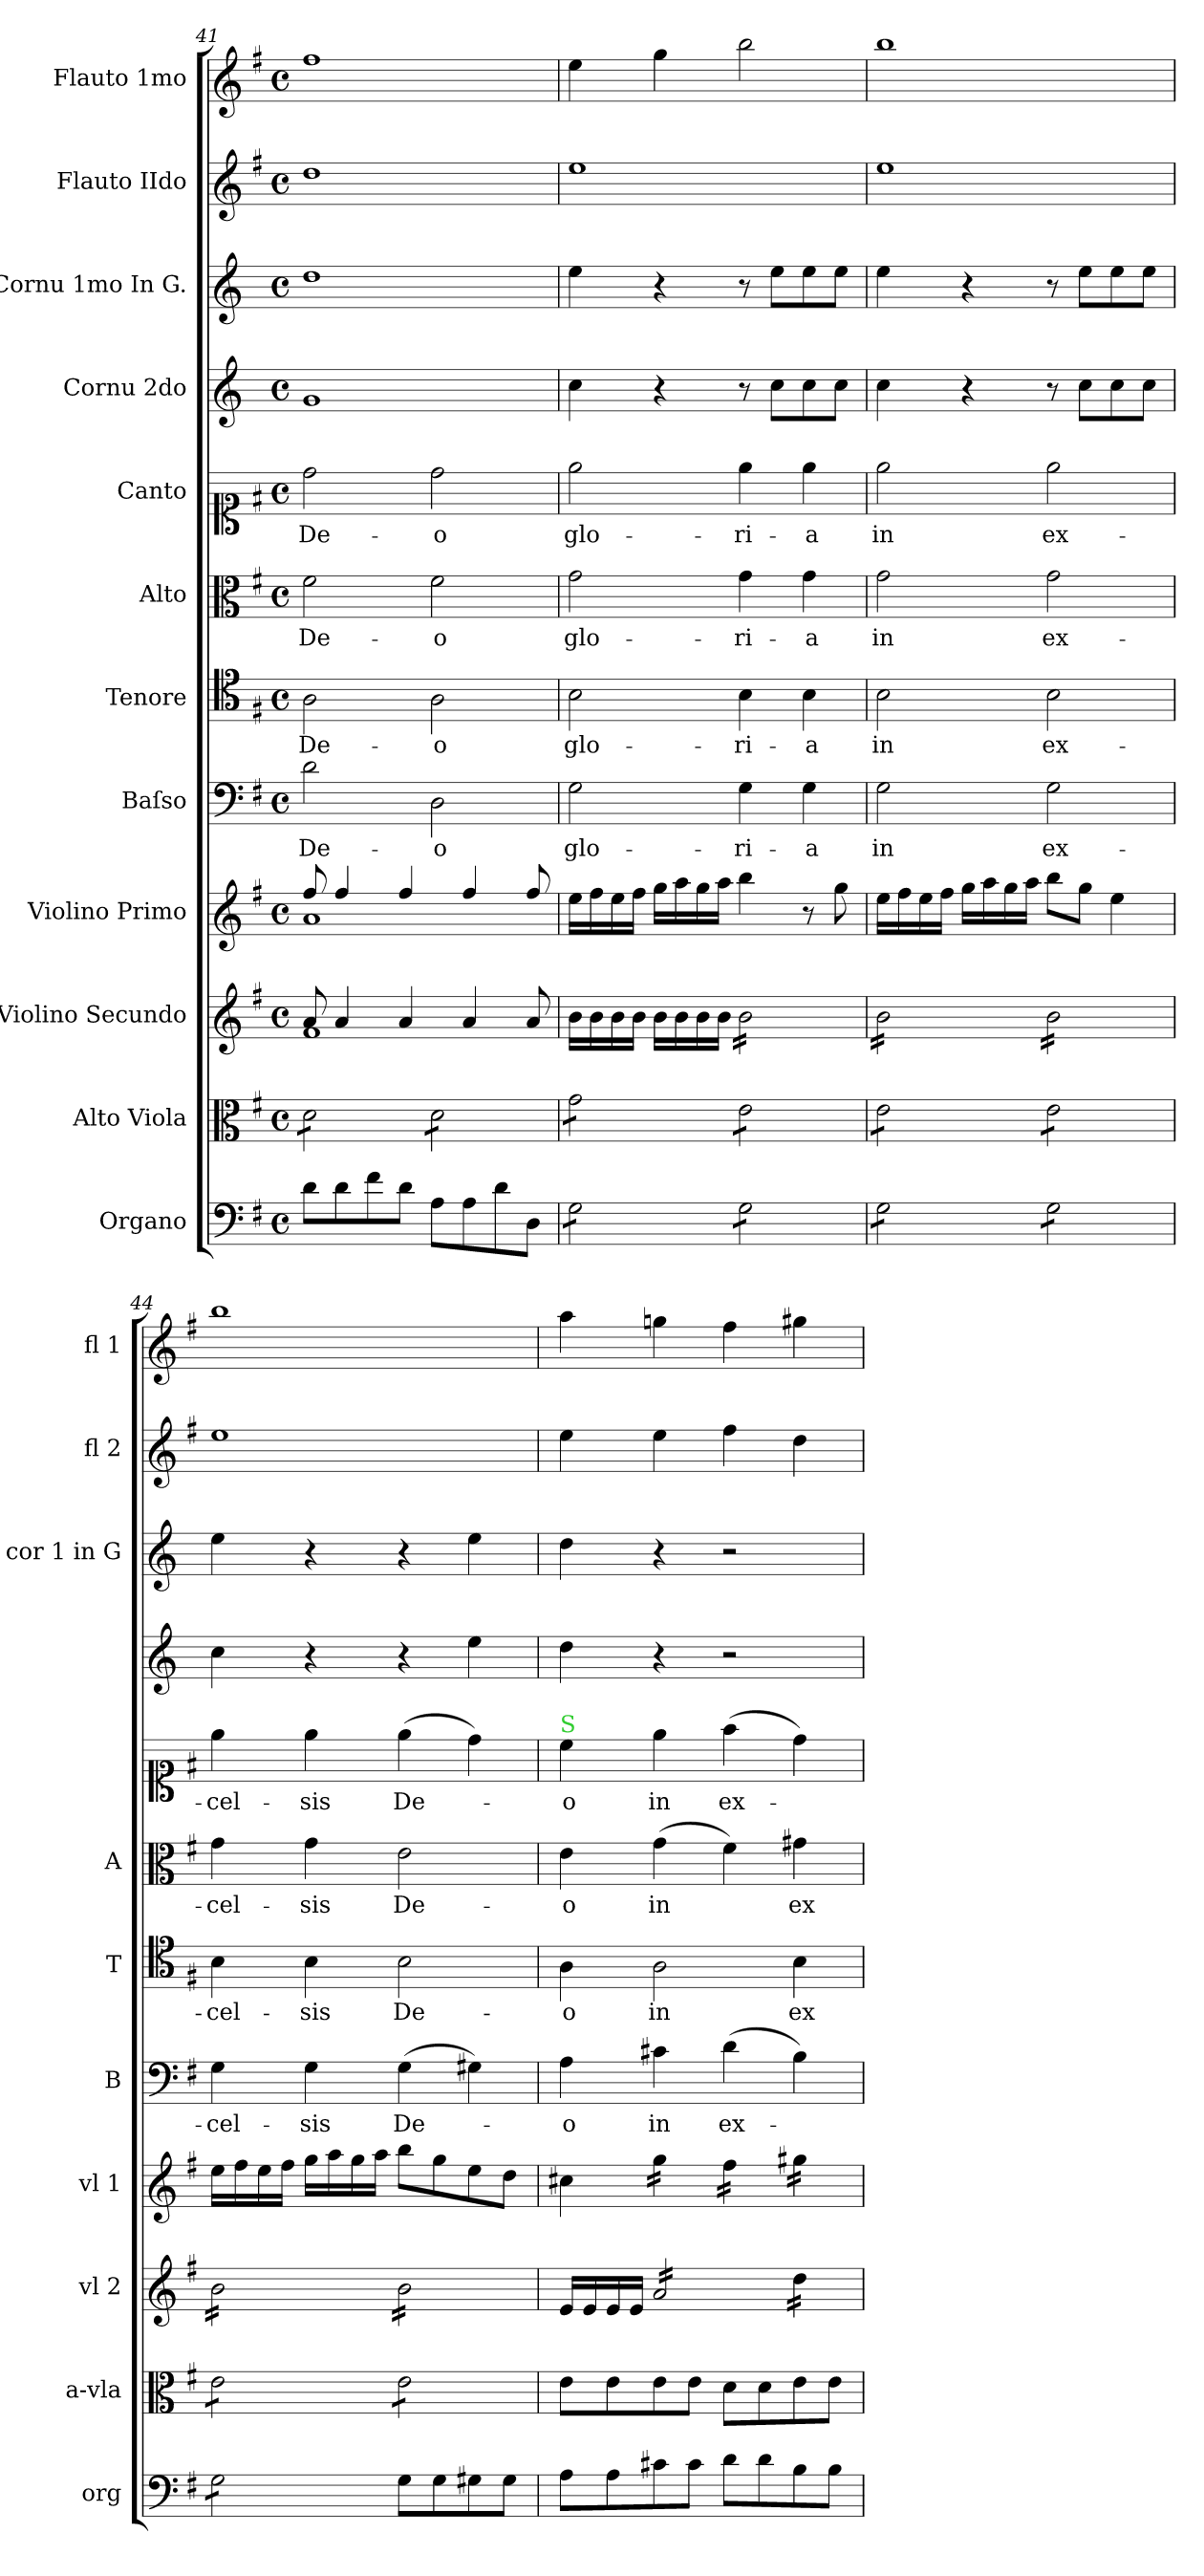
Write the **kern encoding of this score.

**kern	**kern	**kern	**kern	**kern	**text	**kern	**text	**kern	**text	**kern	**text	**kern	**kern	**kern	**kern
*part12	*part11	*part10	*part9	*part8	*part8	*part7	*part7	*part6	*part6	*part5	*part5	*part4	*part3	*part2	*part1
*staff12	*staff11	*staff10	*staff9	*staff8	*staff8	*staff7	*staff7	*staff6	*staff6	*staff5	*staff5	*staff4	*staff3	*staff2	*staff1
*I"Organo	*I"Alto Viola	*I"Violino Secundo	*I"Violino Primo	*I"Baſso	*	*I"Tenore	*	*I"Alto	*	*I"Canto	*	*I"Cornu 2do	*I"Cornu 1mo In G.	*I"Flauto IIdo	*I"Flauto 1mo
*I'org	*I'a-vla	*I'vl 2	*I'vl 1	*I'B	*	*I'T	*	*I'A	*	*	*	*	*I'cor 1 in G	*I'fl 2	*I'fl 1
*clefF4	*clefC3	*clefG2	*clefG2	*clefF4	*	*clefC4	*	*clefC3	*	*clefC1	*	*clefG2	*clefG2	*clefG2	*clefG2
*	*	*	*	*	*	*	*	*	*	*	*	*ITrd3c5	*ITrd3c5	*	*
*k[f#]	*k[f#]	*k[f#]	*k[f#]	*k[f#]	*	*k[f#]	*	*k[f#]	*	*k[f#]	*	*k[f#]	*k[f#]	*k[f#]	*k[f#]
*G:	*G:	*G:	*G:	*G:	*	*G:	*	*G:	*	*G:	*	*G:	*G:	*G:	*G:
*M4/4	*M4/4	*M4/4	*M4/4	*M4/4	*	*M4/4	*	*M4/4	*	*M4/4	*	*M4/4	*M4/4	*M4/4	*M4/4
*met(c)	*met(c)	*met(c)	*met(c)	*met(c)	*	*met(c)	*	*met(c)	*	*met(c)	*	*met(c)	*met(c)	*met(c)	*met(c)
=41	=41	=41	=41	=41	=41	=41	=41	=41	=41	=41	=41	=41	=41	=41	=41
*	*	*^	*^	*	*	*	*	*	*	*	*	*	*	*	*
*	*tremolo	*	*	*	*	*	*	*	*	*	*	*	*	*	*	*	*
8d\L	8d\L	8a/	1f#	8ff#/	1a	2d\	De-	2A\	De-	2f#\	De-	2dd\	De-	1d	1a	1dd	1ff#
8d\	8d\	4a/	.	4ff#/	.	.	.	.	.	.	.	.	.	.	.	.	.
8f#\	8d\	.	.	.	.	.	.	.	.	.	.	.	.	.	.	.	.
8d\J	8d\J	4a/	.	4ff#/	.	.	.	.	.	.	.	.	.	.	.	.	.
8A\L	8d\L	.	.	.	.	2D\	-o	2A\	-o	2f#\	-o	2dd\	-o	.	.	.	.
8A\	8d\	4a/	.	4ff#/	.	.	.	.	.	.	.	.	.	.	.	.	.
8d\	8d\	.	.	.	.	.	.	.	.	.	.	.	.	.	.	.	.
8D\J	8d\J	8a/	.	8ff#/	.	.	.	.	.	.	.	.	.	.	.	.	.
*	*	*v	*v	*	*	*	*	*	*	*	*	*	*	*	*	*	*
*	*	*	*v	*v	*	*	*	*	*	*	*	*	*	*	*	*
=42	=42	=42	=42	=42	=42	=42	=42	=42	=42	=42	=42	=42	=42	=42	=42
*tremolo	*	*	*	*	*	*	*	*	*	*	*	*	*	*	*
8G\L	8g\L	16b\LL	16ee\LL	2G\	glo-	2B\	glo-	2g\	glo-	2ee\	glo-	4g\	4b\	1ee	4ee\
.	.	16b\	16ff#\	.	.	.	.	.	.	.	.	.	.	.	.
8G\	8g\	16b\	16ee\	.	.	.	.	.	.	.	.	.	.	.	.
.	.	16b\JJ	16ff#\JJ	.	.	.	.	.	.	.	.	.	.	.	.
8G\	8g\	16b\LL	16gg\LL	.	.	.	.	.	.	.	.	4r	4r	.	4gg\
.	.	16b\	16aa\	.	.	.	.	.	.	.	.	.	.	.	.
8G\J	8g\J	16b\	16gg\	.	.	.	.	.	.	.	.	.	.	.	.
.	.	16b\JJ	16aa\JJ	.	.	.	.	.	.	.	.	.	.	.	.
*	*	*tremolo	*	*	*	*	*	*	*	*	*	*	*	*	*
8G\L	8e\L	16b\LL	4bb\	4G\	-ri-	4B\	-ri-	4g\	-ri-	4ee\	-ri-	8r	8r	.	2bb\
.	.	16b\	.	.	.	.	.	.	.	.	.	.	.	.	.
8G\	8e\	16b\	.	.	.	.	.	.	.	.	.	8g\L	8b\L	.	.
.	.	16b\	.	.	.	.	.	.	.	.	.	.	.	.	.
8G\	8e\	16b\	8r	4G\	-a	4B\	-a	4g\	-a	4ee\	-a	8g\	8b\	.	.
.	.	16b\	.	.	.	.	.	.	.	.	.	.	.	.	.
8G\J	8e\J	16b\	8gg\	.	.	.	.	.	.	.	.	8g\J	8b\J	.	.
.	.	16b\JJ	.	.	.	.	.	.	.	.	.	.	.	.	.
=43	=43	=43	=43	=43	=43	=43	=43	=43	=43	=43	=43	=43	=43	=43	=43
8G\L	8e\L	16b\LL	16ee\LL	2G\	in	2B\	in	2g\	in	2ee\	in	4g\	4b\	1ee	1bb
.	.	16b\	16ff#\	.	.	.	.	.	.	.	.	.	.	.	.
8G\	8e\	16b\	16ee\	.	.	.	.	.	.	.	.	.	.	.	.
.	.	16b\	16ff#\JJ	.	.	.	.	.	.	.	.	.	.	.	.
8G\	8e\	16b\	16gg\LL	.	.	.	.	.	.	.	.	4r	4r	.	.
.	.	16b\	16aa\	.	.	.	.	.	.	.	.	.	.	.	.
8G\J	8e\J	16b\	16gg\	.	.	.	.	.	.	.	.	.	.	.	.
.	.	16b\JJ	16aa\JJ	.	.	.	.	.	.	.	.	.	.	.	.
8G\L	8e\L	16b\LL	8bb\L	2G\	ex-	2B\	ex-	2g\	ex-	2ee\	ex-	8r	8r	.	.
.	.	16b\	.	.	.	.	.	.	.	.	.	.	.	.	.
8G\	8e\	16b\	8gg\J	.	.	.	.	.	.	.	.	8g\L	8b\L	.	.
.	.	16b\	.	.	.	.	.	.	.	.	.	.	.	.	.
8G\	8e\	16b\	4ee\	.	.	.	.	.	.	.	.	8g\	8b\	.	.
.	.	16b\	.	.	.	.	.	.	.	.	.	.	.	.	.
8G\J	8e\J	16b\	.	.	.	.	.	.	.	.	.	8g\J	8b\J	.	.
.	.	16b\JJ	.	.	.	.	.	.	.	.	.	.	.	.	.
=44	=44	=44	=44	=44	=44	=44	=44	=44	=44	=44	=44	=44	=44	=44	=44
8G\L	8e\L	16b\LL	16ee\LL	4G\	-cel-	4B\	-cel-	4g\	-cel-	4ee\	-cel-	4g\	4b\	1ee	1bb
.	.	16b\	16ff#\	.	.	.	.	.	.	.	.	.	.	.	.
8G\	8e\	16b\	16ee\	.	.	.	.	.	.	.	.	.	.	.	.
.	.	16b\	16ff#\JJ	.	.	.	.	.	.	.	.	.	.	.	.
8G\	8e\	16b\	16gg\LL	4G\	-sis	4B\	-sis	4g\	-sis	4ee\	-sis	4r	4r	.	.
.	.	16b\	16aa\	.	.	.	.	.	.	.	.	.	.	.	.
8G\J	8e\J	16b\	16gg\	.	.	.	.	.	.	.	.	.	.	.	.
*Xtremolo	*	*	*	*	*	*	*	*	*	*	*	*	*	*	*
.	.	16b\JJ	16aa\JJ	.	.	.	.	.	.	.	.	.	.	.	.
8G\L	8e\L	16b\LL	8bb\L	(4G\	De-	2B\	De-	2e\	De-	(4ee\	De-	4r	4r	.	.
.	.	16b\	.	.	.	.	.	.	.	.	.	.	.	.	.
8G\	8e\	16b\	8gg\	.	.	.	.	.	.	.	.	.	.	.	.
.	.	16b\	.	.	.	.	.	.	.	.	.	.	.	.	.
8G#X\	8e\	16b\	8ee\	4G#X\)	.	.	.	.	.	4dd\)	.	4b\	4b\	.	.
.	.	16b\	.	.	.	.	.	.	.	.	.	.	.	.	.
8G#\J	8e\J	16b\	8dd\J	.	.	.	.	.	.	.	.	.	.	.	.
*	*Xtremolo	*	*	*	*	*	*	*	*	*	*	*	*	*	*
.	.	16b\JJ	.	.	.	.	.	.	.	.	.	.	.	.	.
*	*	*Xtremolo	*	*	*	*	*	*	*	*	*	*	*	*	*
=45	=45	=45	=45	=45	=45	=45	=45	=45	=45	=45	=45	=45	=45	=45	=45
!	!	!	!	!	!	!	!	!	!	!LO:TX:a:color=limegreen:t=S	!	!	!	!	!
8A\L	8e\L	16e/LL	4cc#X\	4A\	-o	4A\	-o	4e\	-o	4cc\	-o	4a\	4a\	4ee\	4aa\
.	.	16e/	.	.	.	.	.	.	.	.	.	.	.	.	.
8A\	8e\	16e/	.	.	.	.	.	.	.	.	.	.	.	.	.
.	.	16e/JJ	.	.	.	.	.	.	.	.	.	.	.	.	.
*	*	*tremolo	*	*	*	*	*	*	*	*	*	*	*	*	*
*	*	*	*tremolo	*	*	*	*	*	*	*	*	*	*	*	*
8c#X\	8e\	16a/LL	16gg\LL	4c#X\	in	2A\	in	(4g\	in	4ee\	in	4r	4r	4ee\	4ggn\
.	.	16a/	16gg\	.	.	.	.	.	.	.	.	.	.	.	.
8c#\J	8e\J	16a/	16gg\	.	.	.	.	.	.	.	.	.	.	.	.
.	.	16a/	16gg\JJ	.	.	.	.	.	.	.	.	.	.	.	.
8d\L	8d\L	16a/	16ff#\LL	(4d\	ex-	.	.	4f#\)	.	(4ff#\	ex-	2r	2r	4ff#\	4ff#\
.	.	16a/	16ff#\	.	.	.	.	.	.	.	.	.	.	.	.
8d\	8d\	16a/	16ff#\	.	.	.	.	.	.	.	.	.	.	.	.
.	.	16a/JJ	16ff#\JJ	.	.	.	.	.	.	.	.	.	.	.	.
8B\	8e\	16dd\LL	16gg#X\LL	4B\)	.	4B\	ex-	4g#X\	ex-	4dd\)	.	.	.	4dd\	4gg#X\
.	.	16dd\	16gg#X\	.	.	.	.	.	.	.	.	.	.	.	.
8B\J	8e\J	16dd\	16gg#X\	.	.	.	.	.	.	.	.	.	.	.	.
.	.	16dd\JJ	16gg#X\JJ	.	.	.	.	.	.	.	.	.	.	.	.
*	*	*	*Xtremolo	*	*	*	*	*	*	*	*	*	*	*	*
*	*	*Xtremolo	*	*	*	*	*	*	*	*	*	*	*	*	*
=	=	=	=	=	=	=	=	=	=	=	=	=	=	=	=
*-	*-	*-	*-	*-	*-	*-	*-	*-	*-	*-	*-	*-	*-	*-	*-
